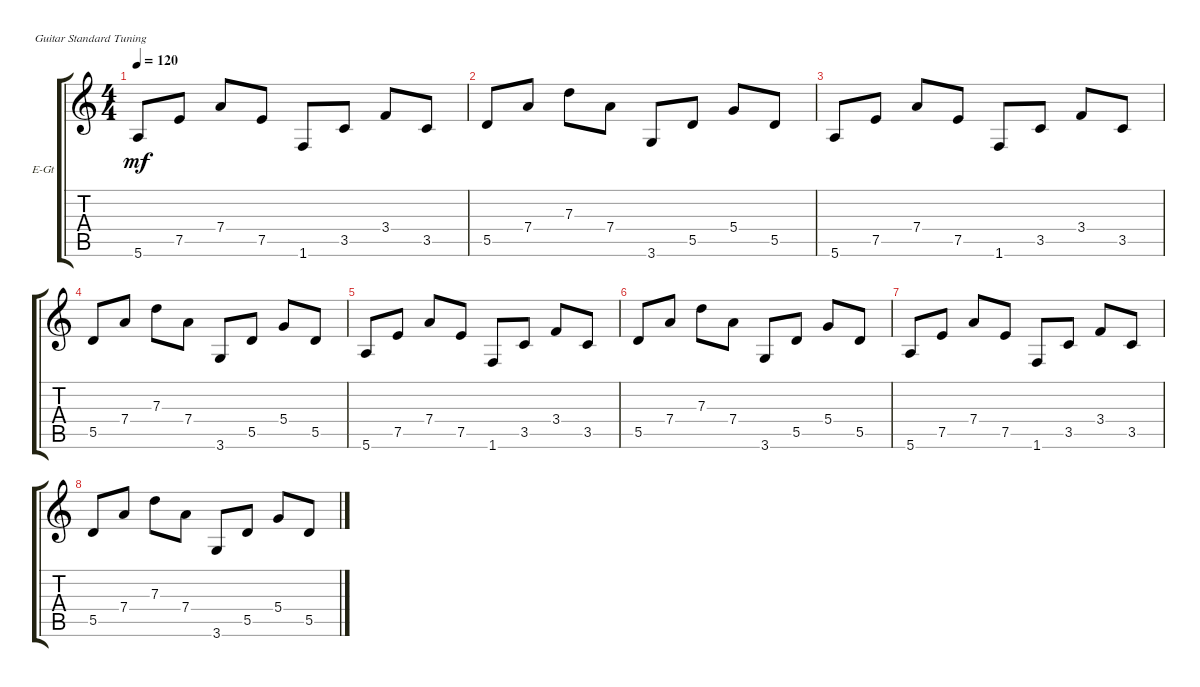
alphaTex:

\defaultSystemsLayout 4
\bracketExtendMode groupsimilarinstruments
\firstSystemTrackNameOrientation horizontal
\otherSystemsTrackNameOrientation horizontal
\track ("Electric Guitar" "E-Gt") {instrument electricguitarclean}
\staff {score tabs}
\tuning (E4 B3 G3 D3 A2 E2)
\ts (4 4)
\tempo 120
\clef g2
\ks c
5.6.8{dy mf} 7.5.8 7.4.8 7.5.8 1.6.8 3.5.8 3.4.8 3.5.8 |
5.5.8 7.4.8 7.3.8 7.4.8 3.6.8 5.5.8 5.4.8 5.5.8 |
5.6.8 7.5.8 7.4.8 7.5.8 1.6.8 3.5.8 3.4.8 3.5.8 |
5.5.8 7.4.8 7.3.8 7.4.8 3.6.8 5.5.8 5.4.8 5.5.8 |
5.6.8 7.5.8 7.4.8 7.5.8 1.6.8 3.5.8 3.4.8 3.5.8 |
5.5.8 7.4.8 7.3.8 7.4.8 3.6.8 5.5.8 5.4.8 5.5.8 |
5.6.8 7.5.8 7.4.8 7.5.8 1.6.8 3.5.8 3.4.8 3.5.8 |
5.5.8 7.4.8 7.3.8 7.4.8 3.6.8 5.5.8 5.4.8 5.5.8
